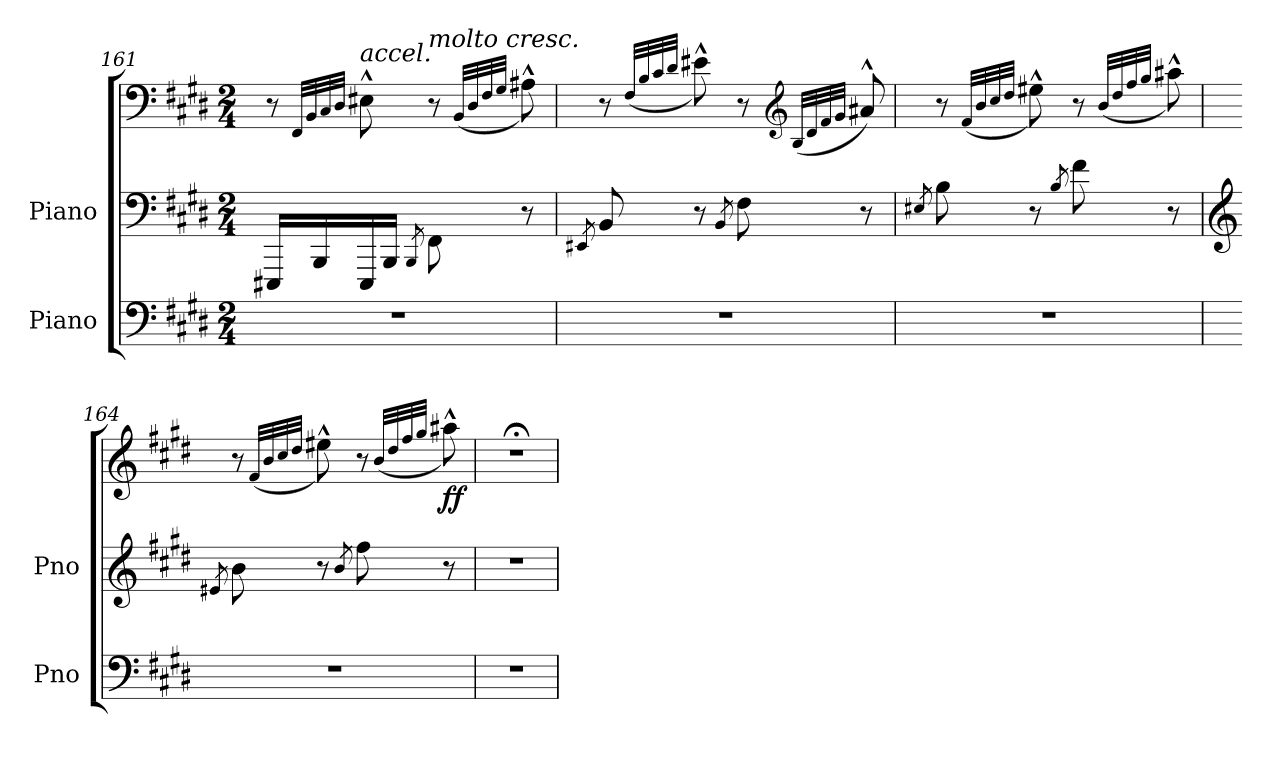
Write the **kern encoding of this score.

**kern	**kern	**kern	**dynam
*part2	*part1	*part1	*part1
*staff3	*staff2	*staff1	*staff1/2
*I"Piano	*I"Piano	*	*
*I'Pno	*I'Pno	*	*
*clefF4	*clefF4	*clefF4	*
*k[f#c#g#d#]	*k[f#c#g#d#]	*k[f#c#g#d#]	*
*M2/4	*M2/4	*M2/4	*
=161	=161	=161	=161
2r	16EEE#X/LL	8r	.
.	16BBB/	.	.
.	.	32qFF#/LLL	.
.	.	32qBB/	.
.	.	32qC#/	.
.	.	32qD#/JJJ	.
!	!	!LO:TX:a:i:t=accel.	!
.	16EEE#/	8E#X^^\	.
.	16BBB/JJ	.	.
.	8qBBB/	.	.
!	!	!LO:TX:a:i:t=molto cresc.	!
.	8FF#\	8r	.
.	.	(32qBB/LLL	.
.	.	32qD#/	.
.	.	32qF#/	.
.	.	32qG#/JJJ	.
.	8r	8A#X^^\)	.
!!LO:LB:g=z
=162	=162	=162	=162
.	8qEE#X/	.	.
2r	8BB/	8r	.
.	.	(32qF#/LLL	.
.	.	32qB/	.
.	.	32qc#/	.
.	.	32qd#/JJJ	.
.	8r	8e#X^^\)	.
.	8qBB/	.	.
.	8F#\	8r	.
*	*	*clefG2	*
.	.	(32qB/LLL	.
.	.	32qd#/	.
.	.	32qf#/	.
.	.	32qg#/JJJ	.
.	8r	8a#X^^/)	.
=163	=163	=163	=163
.	8qE#X/	.	.
2r	8B\	8r	.
.	.	(32qf#/LLL	.
.	.	32qb/	.
.	.	32qcc#/	.
.	.	32qdd#/JJJ	.
.	8r	8ee#X^^\)	.
.	8qB/	.	.
.	8f#\	8r	.
.	.	(32qb/LLL	.
.	.	32qdd#/	.
.	.	32qff#/	.
.	.	32qgg#/JJJ	.
.	8r	8aa#X^^\)	.
=164	=164	=164	=164
*	*clefG2	*	*
.	8qe#X/	.	.
*	*	*8va	*
2r	8b\	8r	.
.	.	(32qff#/LLL	.
.	.	32qbb/	.
.	.	32qccc#/	.
.	.	32qddd#/JJJ	.
.	8r	8eee#X^^\)	.
.	8qb/	.	.
.	8ff#\	8r	.
.	.	(32qbb/LLL	.
.	.	32qddd#/	.
.	.	32qfff#/	.
.	.	32qggg#/JJJ	.
!	!	!	!LO:DY:b
.	8r	8aaa#X^^\)	ff
=165	=165	=165	=165
*	*	*X8va	*
2r	2r	2r;<	.
=	=	=	=
*-	*-	*-	*-
